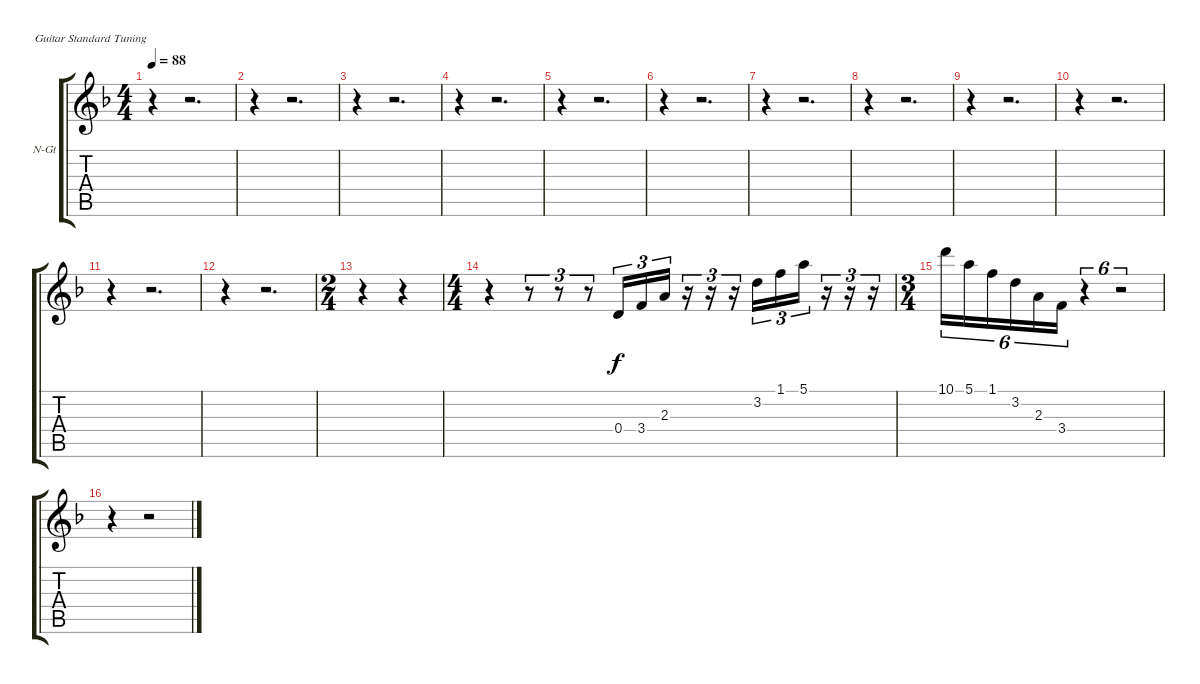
\bracketExtendMode groupsimilarinstruments
\firstSystemTrackNameOrientation horizontal
\otherSystemsTrackNameOrientation horizontal
\track ("Track 2" "N-Gt") {instrument acousticguitarnylon}
\staff {score tabs}
\tuning (E4 B3 G3 D3 A2 E2)
\ts (4 4)
\tempo 88
\clef g2
\ks dminor
r.4{dy f} r.2{d} |
r.4 r.2{d} |
r.4 r.2{d} |
r.4 r.2{d} |
r.4 r.2{d} |
r.4 r.2{d} |
r.4 r.2{d} |
r.4 r.2{d} |
r.4 r.2{d} |
r.4 r.2{d} |
r.4 r.2{d} |
r.4 r.2{d} |
\ts (2 4)
\beaming (8 2 2)
r.4 r.4 |
\ts (4 4)
\beaming (8 2 2 2 2)
r.4 r.8{tu (3 2)} r.8{tu (3 2)} r.8{tu (3 2)} 0.4.16{tu (3 2)} 3.4.16{tu (3 2)} 2.3.16{tu (3 2)} r.16{tu (3 2)} r.16{tu (3 2)} r.16{tu (3 2)} 3.2.16{tu (3 2)} 1.1.16{tu (3 2)} 5.1.16{tu (3 2)} r.16{tu (3 2)} r.16{tu (3 2)} r.16{tu (3 2)} |
\ts (3 4)
\beaming (8 2 2 2)
10.1.16{tu (6 4)} 5.1.16{tu (6 4)} 1.1.16{tu (6 4)} 3.2.16{tu (6 4)} 2.3.16{tu (6 4)} 3.4.16{tu (6 4)} r.4{tu (6 4)} r.2{tu (6 4)} |
r.4 r.2
